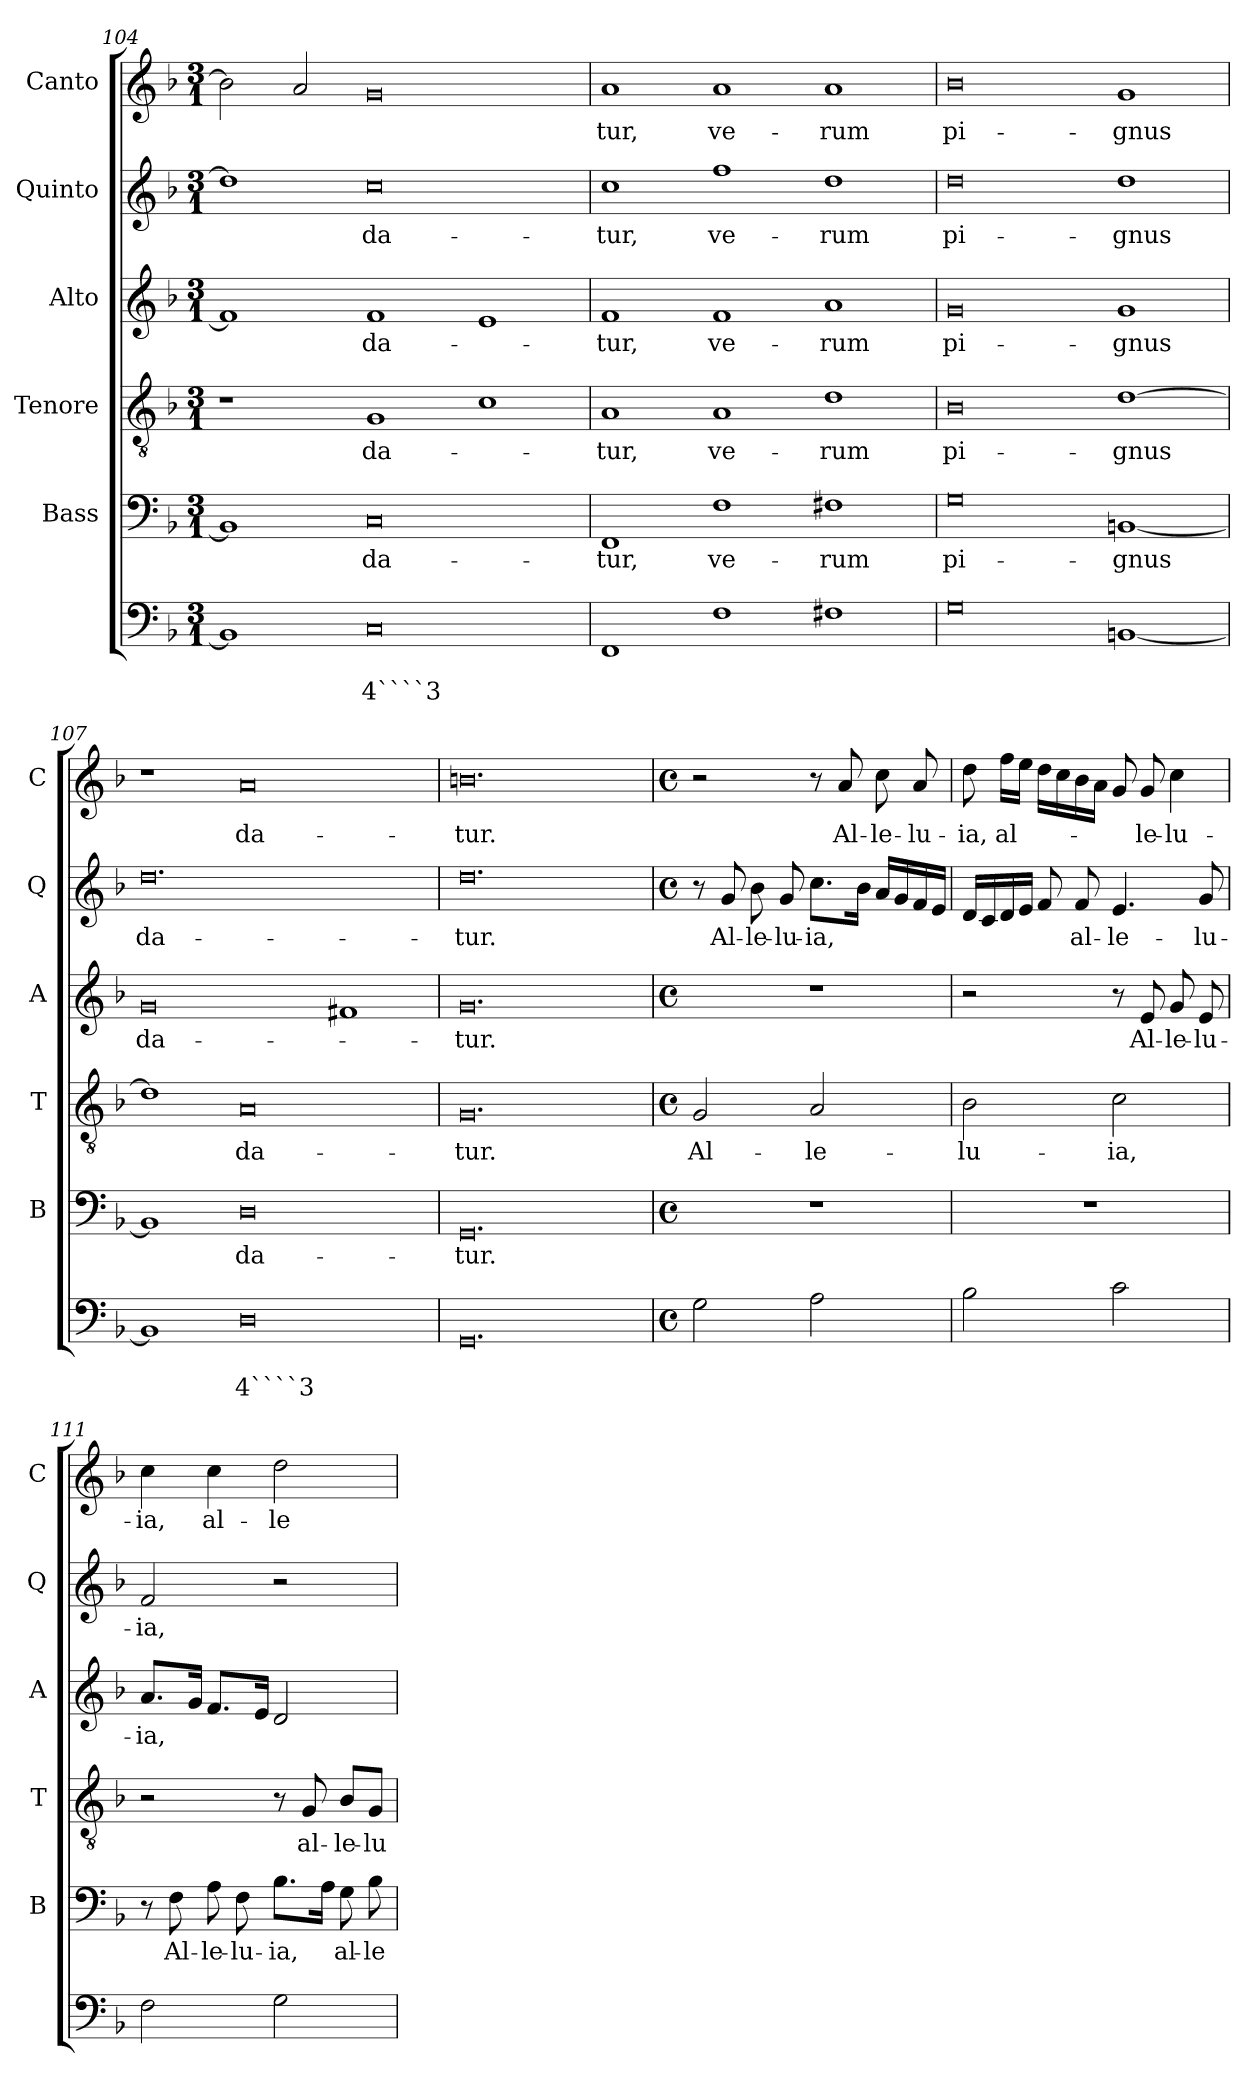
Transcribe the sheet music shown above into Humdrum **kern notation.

**kern	**text	**text	**kern	**text	**kern	**text	**kern	**text	**kern	**text	**kern	**text
*part6	*part6	*part6	*part5	*part5	*part4	*part4	*part3	*part3	*part2	*part2	*part1	*part1
*staff6	*staff6	*staff6	*staff5	*staff5	*staff4	*staff4	*staff3	*staff3	*staff2	*staff2	*staff1	*staff1
*	*	*	*I"Bass	*	*I"Tenore	*	*I"Alto	*	*I"Quinto	*	*I"Canto	*
*	*	*	*I'B	*	*I'T	*	*I'A	*	*I'Q	*	*I'C	*
*clefF4	*	*	*clefF4	*	*clefGv2	*	*clefG2	*	*clefG2	*	*clefG2	*
*k[b-]	*	*	*k[b-]	*	*k[b-]	*	*k[b-]	*	*k[b-]	*	*k[b-]	*
*F:	*	*	*F:	*	*F:	*	*F:	*	*F:	*	*F:	*
*M3/1	*	*	*M3/1	*	*M3/1	*	*M3/1	*	*M3/1	*	*M3/1	*
=104	=104	=104	=104	=104	=104	=104	=104	=104	=104	=104	=104	=104
1BB-]	.	.	1BB-]	.	1r	.	1f]	.	1dd]	.	2b-\]	.
.	.	.	.	.	.	.	.	.	.	.	2a/	.
!	!	!LO:LY:b	!	!LO:LY:b	!	!LO:LY:b	!	!LO:LY:b	!	!LO:LY:b	!	!
0C	.	4````3	0C	da-	1G	da-	1f	da-	0cc	da-	0g	.
.	.	.	.	.	1c	.	1e	.	.	.	.	.
=105	=105	=105	=105	=105	=105	=105	=105	=105	=105	=105	=105	=105
!	!	!	!	!LO:LY:b	!	!LO:LY:b	!	!LO:LY:b	!	!LO:LY:b	!	!LO:LY:b
1FF	.	.	1FF	-tur,	1A	-tur,	1f	-tur,	1cc	-tur,	1a	-tur,
!	!	!	!	!LO:LY:b	!	!LO:LY:b	!	!LO:LY:b	!	!LO:LY:b	!	!LO:LY:b
1F	.	.	1F	ve-	1A	ve-	1f	ve-	1ff	ve-	1a	ve-
!	!	!	!	!LO:LY:b	!	!LO:LY:b	!	!LO:LY:b	!	!LO:LY:b	!	!LO:LY:b
1F#X	.	.	1F#X	-rum	1d	-rum	1a	-rum	1dd	-rum	1a	-rum
=106	=106	=106	=106	=106	=106	=106	=106	=106	=106	=106	=106	=106
!	!	!	!	!LO:LY:b	!	!LO:LY:b	!	!LO:LY:b	!	!LO:LY:b	!	!LO:LY:b
0G	.	.	0G	pi-	0B-	pi-	0g	pi-	0dd	pi-	0b-	pi-
!	!	!	!	!LO:LY:b	!	!LO:LY:b	!	!LO:LY:b	!	!LO:LY:b	!	!LO:LY:b
[1BBn	.	.	[1BBn	-gnus	[1d	-gnus	1g	-gnus	1dd	-gnus	1g	-gnus
=107	=107	=107	=107	=107	=107	=107	=107	=107	=107	=107	=107	=107
!	!	!	!	!	!	!	!	!LO:LY:b	!	!LO:LY:b	!	!
1BB]	.	.	1BB]	.	1d]	.	0g	da-	0.dd	da-	1r	.
!	!	!LO:LY:b	!	!LO:LY:b	!	!LO:LY:b	!	!	!	!	!	!LO:LY:b
0D	.	4````3	0D	da-	0A	da-	.	.	.	.	0a	da-
.	.	.	.	.	.	.	1f#X	.	.	.	.	.
=108	=108	=108	=108	=108	=108	=108	=108	=108	=108	=108	=108	=108
!	!	!	!	!LO:LY:b	!	!LO:LY:b	!	!LO:LY:b	!	!LO:LY:b	!	!LO:LY:b
0.GG	.	.	0.GG	-tur.	0.G	-tur.	0.g	-tur.	0.dd	-tur.	0.bn	-tur.
!!LO:LB:g=z
=109	=109	=109	=109	=109	=109	=109	=109	=109	=109	=109	=109	=109
*M4/4	*	*	*M4/4	*	*M4/4	*	*M4/4	*	*M4/4	*	*M4/4	*
*met(c)	*	*	*met(c)	*	*met(c)	*	*met(c)	*	*met(c)	*	*met(c)	*
!	!	!	!	!	!	!LO:LY:b	!	!	!	!	!	!
2G\	.	.	1r	.	2G/	Al-	1r	.	8r	.	2r	.
!	!	!	!	!	!	!	!	!	!	!LO:LY:b	!	!
.	.	.	.	.	.	.	.	.	8g/	Al-	.	.
!	!	!	!	!	!	!	!	!	!	!LO:LY:b	!	!
.	.	.	.	.	.	.	.	.	8b-\	-le-	.	.
!	!	!	!	!	!	!	!	!	!	!LO:LY:b	!	!
.	.	.	.	.	.	.	.	.	8g/	-lu-	.	.
!	!	!	!	!	!	!LO:LY:b	!	!	!	!LO:LY:b	!	!
2A\	.	.	.	.	2A/	-le-	.	.	8.cc\L	-ia,	8r	.
!	!	!	!	!	!	!	!	!	!	!	!	!LO:LY:b
.	.	.	.	.	.	.	.	.	.	.	8a/	Al-
.	.	.	.	.	.	.	.	.	16b-\Jk	.	.	.
!	!	!	!	!	!	!	!	!	!	!	!	!LO:LY:b
.	.	.	.	.	.	.	.	.	16a/LL	.	8cc\	-le-
.	.	.	.	.	.	.	.	.	16g/	.	.	.
!	!	!	!	!	!	!	!	!	!	!	!	!LO:LY:b
.	.	.	.	.	.	.	.	.	16f/	.	8a/	-lu-
.	.	.	.	.	.	.	.	.	16e/JJ	.	.	.
=110	=110	=110	=110	=110	=110	=110	=110	=110	=110	=110	=110	=110
!	!	!	!	!	!	!LO:LY:b	!	!	!	!	!	!LO:LY:b
2B-\	.	.	1r	.	2B-\	-lu-	2r	.	16d/LL	.	8dd\	-ia,
.	.	.	.	.	.	.	.	.	16c/	.	.	.
!	!	!	!	!	!	!	!	!	!	!	!	!LO:LY:b
.	.	.	.	.	.	.	.	.	16d/	.	16ff\LL	al-
.	.	.	.	.	.	.	.	.	16e/JJ	.	16ee\JJ	.
.	.	.	.	.	.	.	.	.	8f/	.	16dd\LL	.
.	.	.	.	.	.	.	.	.	.	.	16cc\	.
!	!	!	!	!	!	!	!	!	!	!LO:LY:b	!	!
.	.	.	.	.	.	.	.	.	8f/	al-	16b-\	.
.	.	.	.	.	.	.	.	.	.	.	16a\JJ	.
!	!	!	!	!	!	!LO:LY:b	!	!	!	!LO:LY:b	!	!
2c\	.	.	.	.	2c\	-ia,	8r	.	4.e/	-le-	8g/	.
!	!	!	!	!	!	!	!	!LO:LY:b	!	!	!	!LO:LY:b
.	.	.	.	.	.	.	8e/	Al-	.	.	8g/	-le-
!	!	!	!	!	!	!	!	!LO:LY:b	!	!	!	!LO:LY:b
.	.	.	.	.	.	.	8g/	-le-	.	.	4cc\	-lu-
!	!	!	!	!	!	!	!	!LO:LY:b	!	!LO:LY:b	!	!
.	.	.	.	.	.	.	8e/	-lu-	8g/	-lu-	.	.
=111	=111	=111	=111	=111	=111	=111	=111	=111	=111	=111	=111	=111
!	!	!	!	!	!	!	!	!LO:LY:b	!	!LO:LY:b	!	!LO:LY:b
2F\	.	.	8r	.	2r	.	8.a/L	-ia,	2f/	-ia,	4cc\	-ia,
!	!	!	!	!LO:LY:b	!	!	!	!	!	!	!	!
.	.	.	8F\	Al-	.	.	.	.	.	.	.	.
.	.	.	.	.	.	.	16g/Jk	.	.	.	.	.
!	!	!	!	!LO:LY:b	!	!	!	!	!	!	!	!LO:LY:b
.	.	.	8A\	-le-	.	.	8.f/L	.	.	.	4cc\	al-
!	!	!	!	!LO:LY:b	!	!	!	!	!	!	!	!
.	.	.	8F\	-lu-	.	.	.	.	.	.	.	.
.	.	.	.	.	.	.	16e/Jk	.	.	.	.	.
!	!	!	!	!LO:LY:b	!	!	!	!	!	!	!	!LO:LY:b
2G\	.	.	8.B-\L	-ia,	8r	.	2d/	.	2r	.	2dd\	-le-
!	!	!	!	!	!	!LO:LY:b	!	!	!	!	!	!
.	.	.	.	.	8G/	al-	.	.	.	.	.	.
.	.	.	16A\Jk	.	.	.	.	.	.	.	.	.
!	!	!	!	!LO:LY:b	!	!LO:LY:b	!	!	!	!	!	!
.	.	.	8G\	al-	8B-/L	-le-	.	.	.	.	.	.
!	!	!	!	!LO:LY:b	!	!LO:LY:b	!	!	!	!	!	!
.	.	.	8B-\	-le-	8G/J	-lu-	.	.	.	.	.	.
=	=	=	=	=	=	=	=	=	=	=	=	=
*-	*-	*-	*-	*-	*-	*-	*-	*-	*-	*-	*-	*-
